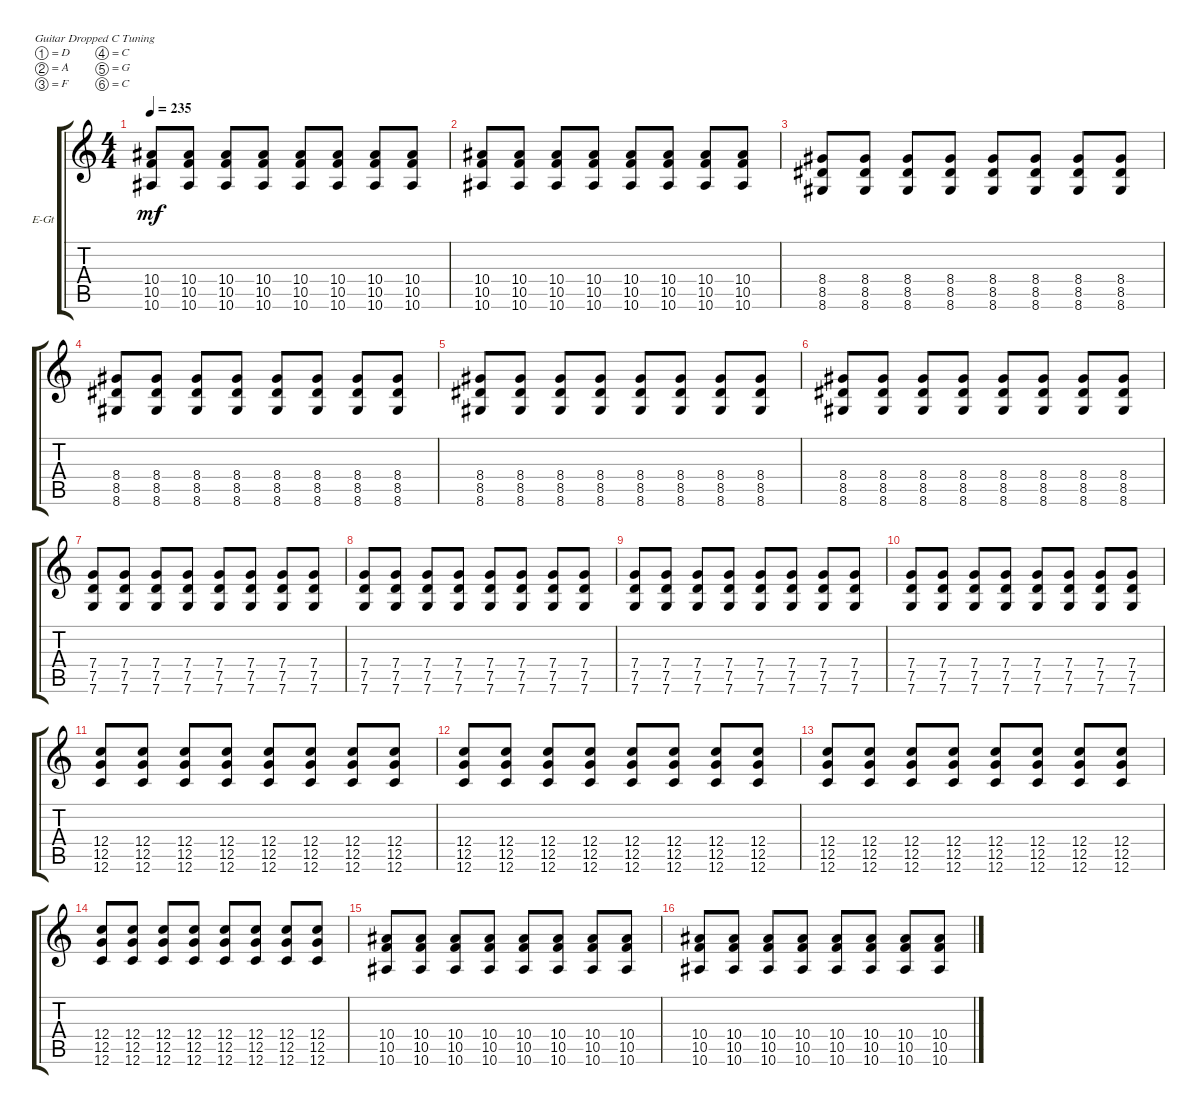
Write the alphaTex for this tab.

\defaultSystemsLayout 4
\bracketExtendMode groupsimilarinstruments
\firstSystemTrackNameOrientation horizontal
\otherSystemsTrackNameOrientation horizontal
\track ("Electric Guitar" "E-Gt") {instrument distortionguitar}
\staff {score tabs}
\tuning (D4 A3 F3 C3 G2 C2)
\ts (4 4)
\tempo 235
\clef g2
\scale
0.333333
\ks c
(10.6 10.5 10.4).8{dy mf} (10.6 10.5 10.4).8 (10.6 10.5 10.4).8 (10.6 10.5 10.4).8 (10.6 10.5 10.4).8 (10.6 10.5 10.4).8 (10.6 10.5 10.4).8 (10.6 10.5 10.4).8 |
\scale
0.333333 (10.6 10.5 10.4).8 (10.6 10.5 10.4).8 (10.6 10.5 10.4).8 (10.6 10.5 10.4).8 (10.6 10.5 10.4).8 (10.6 10.5 10.4).8 (10.6 10.5 10.4).8 (10.6 10.5 10.4).8 |
\scale
0.333333 (8.5 8.4 8.6).8 (8.5 8.4 8.6).8 (8.5 8.4 8.6).8 (8.5 8.4 8.6).8 (8.5 8.4 8.6).8 (8.5 8.4 8.6).8 (8.5 8.4 8.6).8 (8.5 8.4 8.6).8 |
\scale
0.333333 (8.5 8.4 8.6).8 (8.5 8.4 8.6).8 (8.5 8.4 8.6).8 (8.5 8.4 8.6).8 (8.5 8.4 8.6).8 (8.5 8.4 8.6).8 (8.5 8.4 8.6).8 (8.5 8.4 8.6).8 |
\scale
0.333333 (8.5 8.4 8.6).8 (8.5 8.4 8.6).8 (8.5 8.4 8.6).8 (8.5 8.4 8.6).8 (8.5 8.4 8.6).8 (8.5 8.4 8.6).8 (8.5 8.4 8.6).8 (8.5 8.4 8.6).8 |
\scale
0.333333 (8.5 8.4 8.6).8 (8.5 8.4 8.6).8 (8.5 8.4 8.6).8 (8.5 8.4 8.6).8 (8.5 8.4 8.6).8 (8.5 8.4 8.6).8 (8.5 8.4 8.6).8 (8.5 8.4 8.6).8 |
\scale
0.333333 (7.4 7.5 7.6).8 (7.4 7.5 7.6).8 (7.4 7.5 7.6).8 (7.4 7.5 7.6).8 (7.4 7.5 7.6).8 (7.4 7.5 7.6).8 (7.4 7.5 7.6).8 (7.4 7.5 7.6).8 |
\scale
0.333333 (7.4 7.5 7.6).8 (7.4 7.5 7.6).8 (7.4 7.5 7.6).8 (7.4 7.5 7.6).8 (7.4 7.5 7.6).8 (7.4 7.5 7.6).8 (7.4 7.5 7.6).8 (7.4 7.5 7.6).8 |
\scale
0.333333 (7.4 7.5 7.6).8 (7.4 7.5 7.6).8 (7.4 7.5 7.6).8 (7.4 7.5 7.6).8 (7.4 7.5 7.6).8 (7.4 7.5 7.6).8 (7.4 7.5 7.6).8 (7.4 7.5 7.6).8 |
\scale
0.333333 (7.4 7.5 7.6).8 (7.4 7.5 7.6).8 (7.4 7.5 7.6).8 (7.4 7.5 7.6).8 (7.4 7.5 7.6).8 (7.4 7.5 7.6).8 (7.4 7.5 7.6).8 (7.4 7.5 7.6).8 |
\scale
0.333333 (12.5 12.4 12.6).8 (12.5 12.4 12.6).8 (12.5 12.4 12.6).8 (12.5 12.4 12.6).8 (12.5 12.4 12.6).8 (12.5 12.4 12.6).8 (12.5 12.4 12.6).8 (12.4 12.5 12.6).8 |
\scale
0.333333 (12.5 12.4 12.6).8 (12.5 12.4 12.6).8 (12.5 12.4 12.6).8 (12.5 12.4 12.6).8 (12.5 12.4 12.6).8 (12.5 12.4 12.6).8 (12.5 12.4 12.6).8 (12.5 12.4 12.6).8 |
\scale
0.333333 (12.5 12.4 12.6).8 (12.5 12.4 12.6).8 (12.5 12.4 12.6).8 (12.5 12.4 12.6).8 (12.5 12.4 12.6).8 (12.5 12.4 12.6).8 (12.5 12.4 12.6).8 (12.5 12.4 12.6).8 |
\scale
0.333333 (12.5 12.4 12.6).8 (12.5 12.4 12.6).8 (12.5 12.4 12.6).8 (12.5 12.4 12.6).8 (12.5 12.4 12.6).8 (12.5 12.4 12.6).8 (12.5 12.4 12.6).8 (12.5 12.4 12.6).8 |
\scale
0.333333 (10.6 10.5 10.4).8 (10.6 10.5 10.4).8 (10.6 10.5 10.4).8 (10.6 10.5 10.4).8 (10.6 10.5 10.4).8 (10.6 10.5 10.4).8 (10.6 10.5 10.4).8 (10.6 10.5 10.4).8 |
\scale
0.333333 (10.6 10.5 10.4).8 (10.6 10.5 10.4).8 (10.6 10.5 10.4).8 (10.6 10.5 10.4).8 (10.6 10.5 10.4).8 (10.6 10.5 10.4).8 (10.6 10.5 10.4).8 (10.6 10.5 10.4).8
